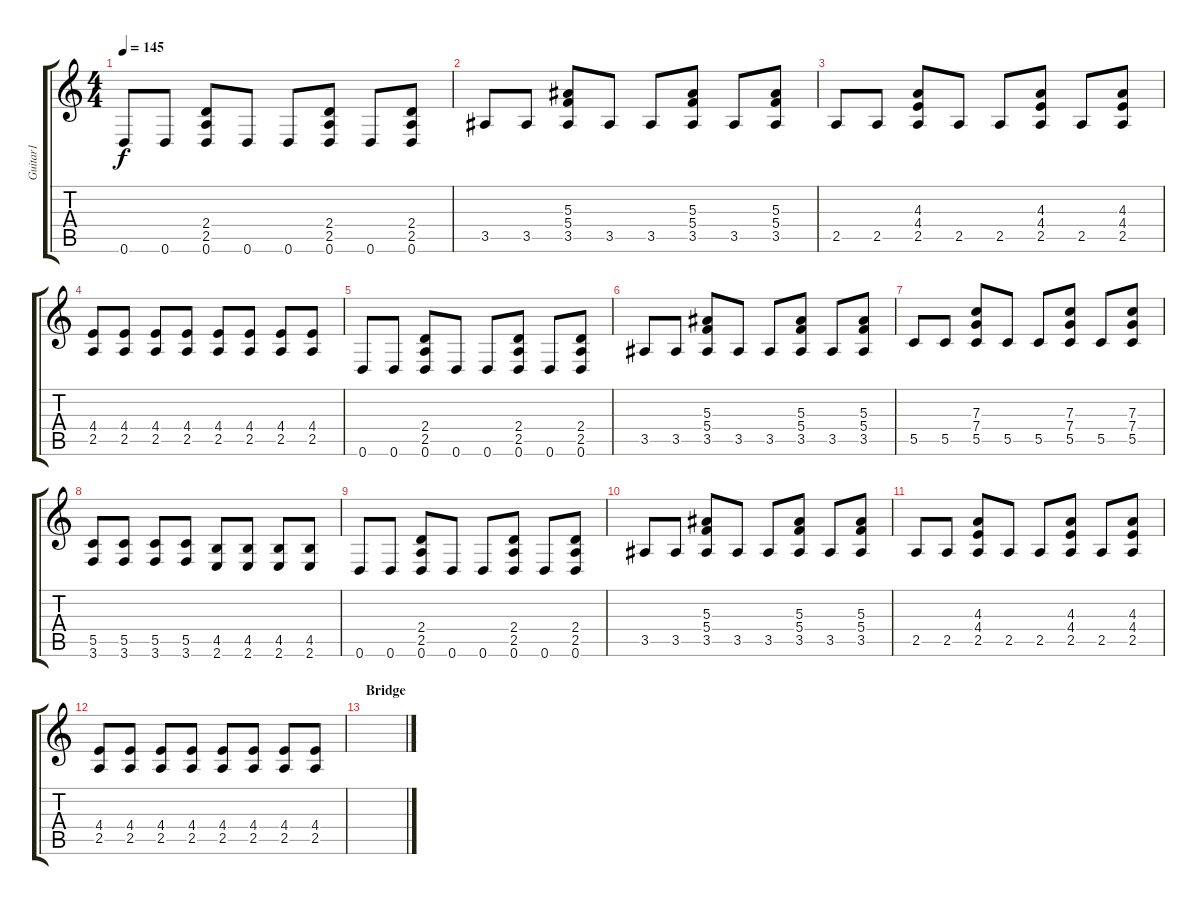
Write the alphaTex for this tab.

\track ("Guitar1" "Guitar1") {instrument distortionguitar}
\staff {score tabs}
\tuning (D4 A3 F3 C3 G2 D2) {hide}
\ts (4 4)
\tempo 145
\clef g2
\ks c
0.6.8{dy f} 0.6.8 (2.4 2.5 0.6).8 0.6.8 0.6.8 (2.4 2.5 0.6).8 0.6.8 (2.4 2.5 0.6).8 |
3.5.8 3.5.8 (5.3 5.4 3.5).8 3.5.8 3.5.8 (5.3 5.4 3.5).8 3.5.8 (5.3 5.4 3.5).8 |
2.5.8 2.5.8 (4.3 4.4 2.5).8 2.5.8 2.5.8 (4.3 4.4 2.5).8 2.5.8 (4.3 4.4 2.5).8 |
(4.4 2.5).8 (4.4 2.5).8 (4.4 2.5).8 (4.4 2.5).8 (4.4 2.5).8 (4.4 2.5).8 (4.4 2.5).8 (4.4 2.5).8 |
0.6.8 0.6.8 (2.4 2.5 0.6).8 0.6.8 0.6.8 (2.4 2.5 0.6).8 0.6.8 (2.4 2.5 0.6).8 |
3.5.8 3.5.8 (5.3 5.4 3.5).8 3.5.8 3.5.8 (5.3 5.4 3.5).8 3.5.8 (5.3 5.4 3.5).8 |
5.5.8 5.5.8 (7.3 7.4 5.5).8 5.5.8 5.5.8 (7.3 7.4 5.5).8 5.5.8 (7.3 7.4 5.5).8 |
(5.5 3.6).8 (5.5 3.6).8 (5.5 3.6).8 (5.5 3.6).8 (4.5 2.6).8 (4.5 2.6).8 (4.5 2.6).8 (4.5 2.6).8 |
0.6.8 0.6.8 (2.4 2.5 0.6).8 0.6.8 0.6.8 (2.4 2.5 0.6).8 0.6.8 (2.4 2.5 0.6).8 |
3.5.8 3.5.8 (5.3 5.4 3.5).8 3.5.8 3.5.8 (5.3 5.4 3.5).8 3.5.8 (5.3 5.4 3.5).8 |
2.5.8 2.5.8 (4.3 4.4 2.5).8 2.5.8 2.5.8 (4.3 4.4 2.5).8 2.5.8 (4.3 4.4 2.5).8 |
(4.4 2.5).8 (4.4 2.5).8 (4.4 2.5).8 (4.4 2.5).8 (4.4 2.5).8 (4.4 2.5).8 (4.4 2.5).8 (4.4 2.5).8 |
\section ("" "Bridge")
